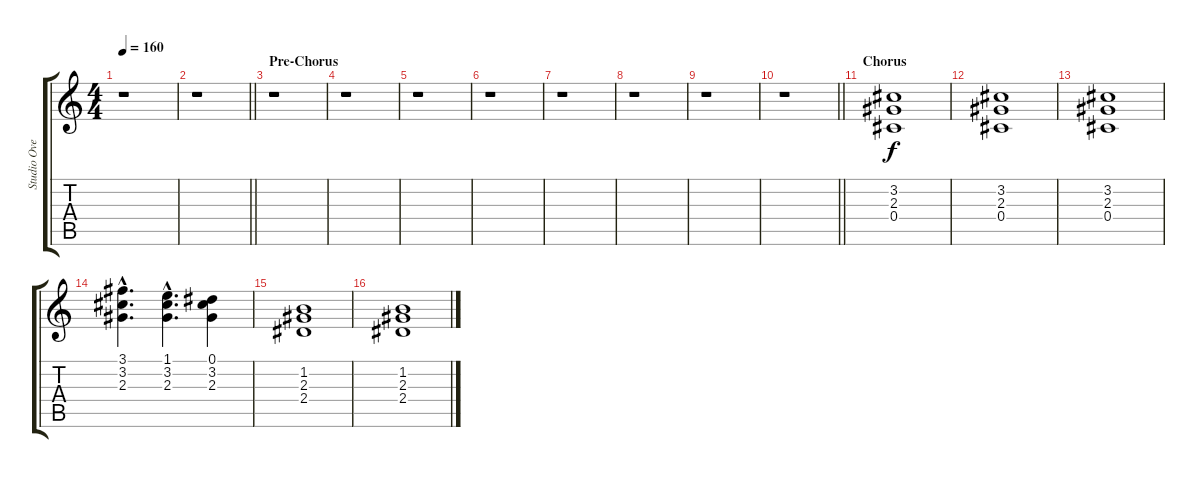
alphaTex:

\track ("Studio Overdub" "Studio Ove") {instrument distortionguitar}
\staff {score tabs}
\tuning (Eb4 Bb3 Gb3 Db3 Ab2 Eb2) {hide}
\ts (4 4)
\tempo 160
\clef g2
\ks c
r.1{dy f} |
\barLineRight lightlight
r.1 |
\section ("" "Pre-Chorus")
r.1 |
r.1 |
r.1 |
r.1 |
r.1 |
r.1 |
r.1 |
\barLineRight lightlight
r.1 |
\section ("" "Chorus")
(3.2 2.3 0.4).1 |
(3.2 2.3 0.4).1 |
(3.2 2.3 0.4).1 |
(3.1{hac} 3.2{hac} 2.3{hac}).4{d} (1.1{hac} 3.2{hac} 2.3{hac}).4{d} (0.1 3.2 2.3).4 |
(1.2 2.3 2.4).1 |
(1.2 2.3 2.4).1
